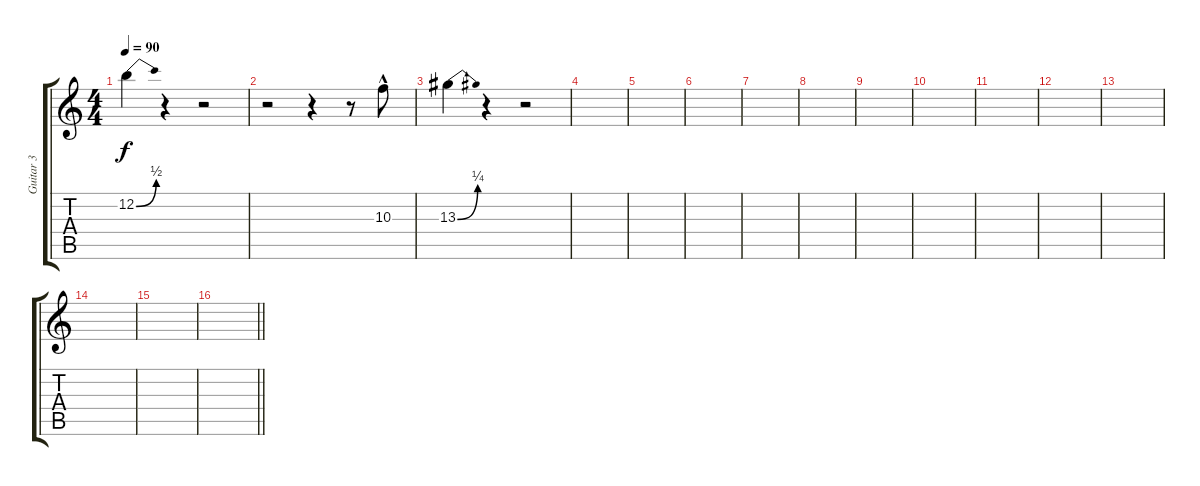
\track ("Guitar 3" "Guitar 3") {instrument electricguitarclean}
\staff {score tabs}
\tuning (E4 B3 G3 D3 A2 E2) {hide}
\ts (4 4)
\tempo 90
\clef g2
\ks c
12.2{be (bend 0 0 60 2)}.4{dy f} r.4 r.2 |
r.2 r.4 r.8 10.3{hac}.8 |
13.3{be (bend 0 0 60 1)}.4 r.4 r.2 |
|
|
|
|
|
|
|
|
|
|
|
|
\barLineRight lightlight
